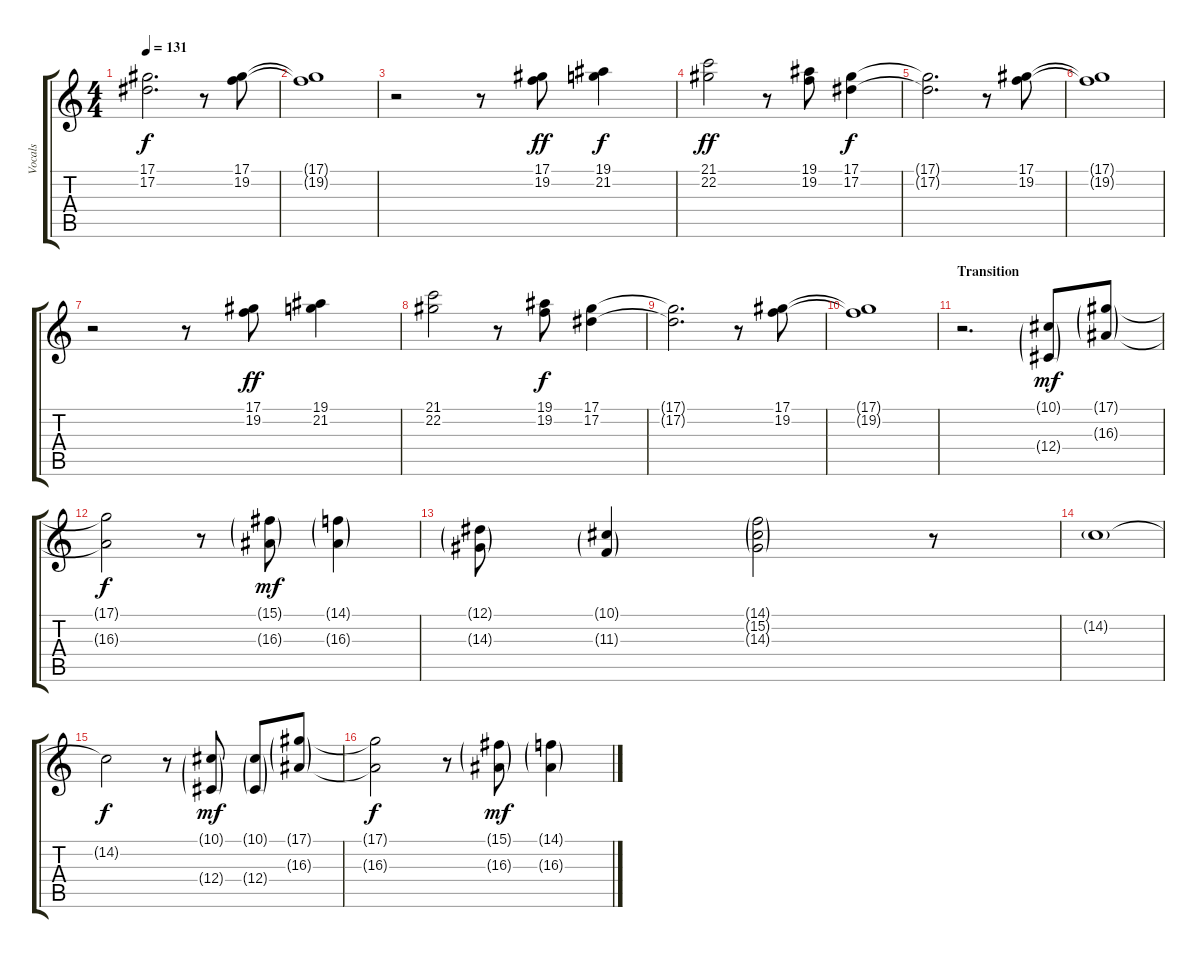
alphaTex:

\track ("Vocals" "Vocals") {instrument vibraphone}
\staff {score tabs}
\tuning (Eb4 Bb3 Gb3 Db3 Ab2 Eb2) {hide}
\ts (4 4)
\tempo 131
\clef g2
\ks c
(17.1{t} 17.2{t}).2{d dy f} r.8 (17.1 19.2).8 |
(17.1{t} 19.2{t}).1 |
r.2 r.8 (17.1 19.2).8{dy ff} (19.1 21.2).4{dy f} |
(21.1 22.2).2{dy ff} r.8 (19.1 19.2).8 (17.1 17.2).4{dy f} |
(17.1{t} 17.2{t}).2{d} r.8 (17.1 19.2).8 |
(17.1{t} 19.2{t}).1 |
r.2 r.8 (17.1 19.2).8{dy ff} (19.1 21.2).4 |
(21.1 22.2).2 r.8 (19.1 19.2).8{dy f} (17.1 17.2).4 |
(17.1{t} 17.2{t}).2{d} r.8 (17.1 19.2).8 |
(17.1{t} 19.2{t}).1 |
\section ("" "Transition")
r.2{d} (10.1{g} 12.4{g}).8{dy mf} (17.1{g} 16.3{g}).8 |
(17.1{t} 16.3{t}).2{dy f} r.8 (15.1{g} 16.3{g}).8{dy mf} (14.1{g} 16.3{g}).4 |
(12.1{g} 14.3{g}).8 (10.1{g} 11.3{g}).4 (14.1{g} 15.2{g} 14.3{g}).2 r.8 |
14.2{g}.1 |
14.2{t}.2{dy f} r.8 (10.1{g} 12.4{g}).8{dy mf} (10.1{g} 12.4{g}).8 (17.1{g} 16.3{g}).8 |
(17.1{t} 16.3{t}).2{dy f} r.8 (15.1{g} 16.3{g}).8{dy mf} (14.1{g} 16.3{g}).4
